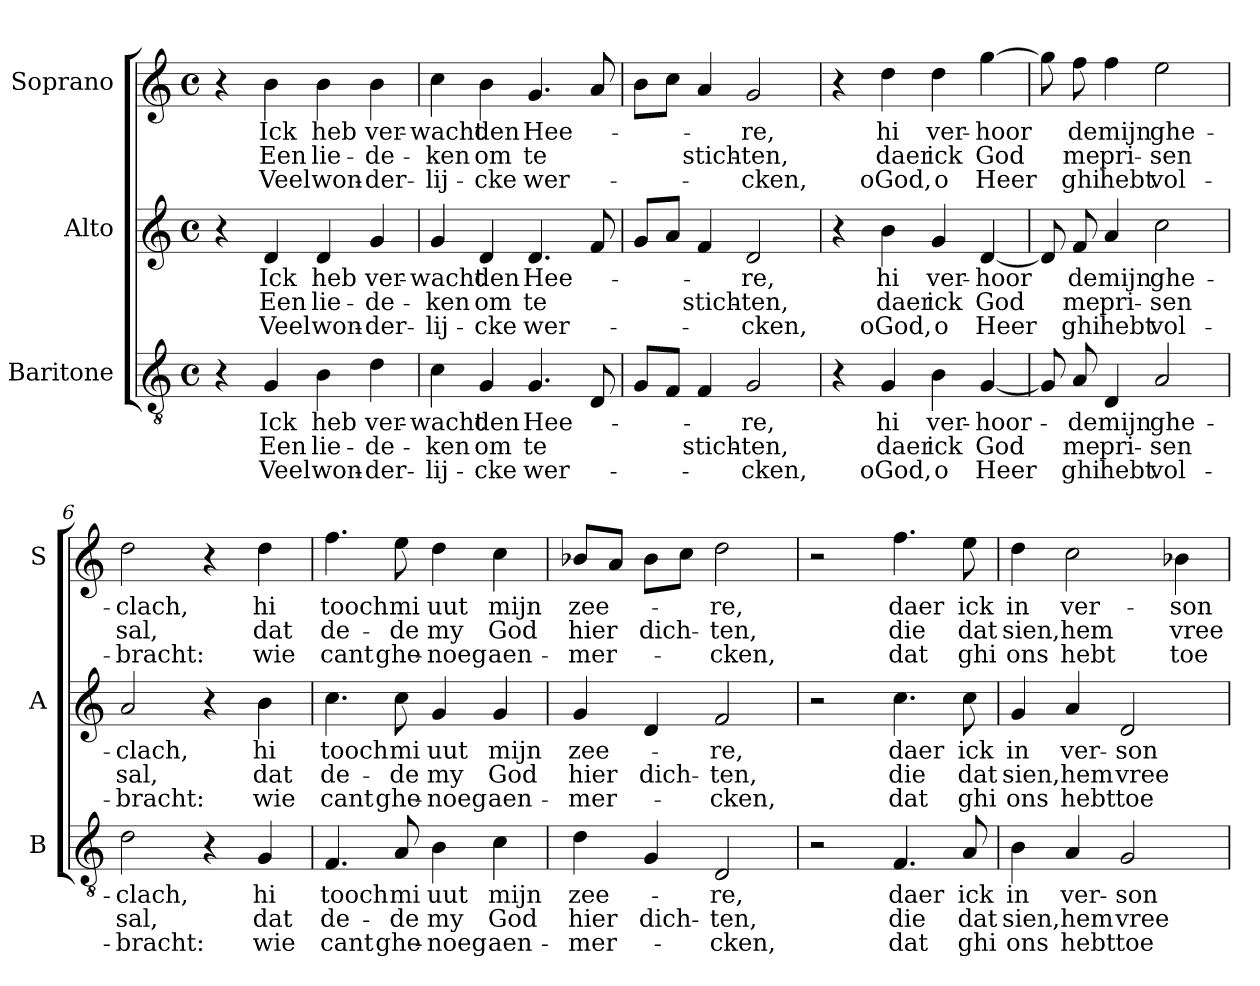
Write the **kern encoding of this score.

**kern	**text	**text	**text	**kern	**text	**text	**text	**kern	**text	**text	**text
*part3	*part3	*part3	*part3	*part2	*part2	*part2	*part2	*part1	*part1	*part1	*part1
*staff3	*staff3	*staff3	*staff3	*staff2	*staff2	*staff2	*staff2	*staff1	*staff1	*staff1	*staff1
*I"Baritone	*	*	*	*I"Alto	*	*	*	*I"Soprano	*	*	*
*I'B	*	*	*	*I'A	*	*	*	*I'S	*	*	*
*clefGv2	*	*	*	*clefG2	*	*	*	*clefG2	*	*	*
*k[]	*	*	*	*k[]	*	*	*	*k[]	*	*	*
*C:	*	*	*	*C:	*	*	*	*C:	*	*	*
*M4/4	*	*	*	*M4/4	*	*	*	*M4/4	*	*	*
*met(c)	*	*	*	*met(c)	*	*	*	*met(c)	*	*	*
=1	=1	=1	=1	=1	=1	=1	=1	=1	=1	=1	=1
4r	.	.	.	4r	.	.	.	4r	.	.	.
!	!LO:LY:b	!LO:LY:b	!LO:LY:b	!	!LO:LY:b	!LO:LY:b	!LO:LY:b	!	!LO:LY:b	!LO:LY:b	!LO:LY:b
4G/	Ick	Een	Veel	4d/	Ick	Een	Veel	4b\	Ick	Een	Veel
!	!LO:LY:b	!LO:LY:b	!LO:LY:b	!	!LO:LY:b	!LO:LY:b	!LO:LY:b	!	!LO:LY:b	!LO:LY:b	!LO:LY:b
4B\	heb	lie-	won-	4d/	heb	lie-	won-	4b\	heb	lie-	won-
!	!LO:LY:b	!LO:LY:b	!LO:LY:b	!	!LO:LY:b	!LO:LY:b	!LO:LY:b	!	!LO:LY:b	!LO:LY:b	!LO:LY:b
4d\	ver-	-de-	-der-	4g/	ver-	-de-	-der-	4b\	ver-	-de-	-der-
=2	=2	=2	=2	=2	=2	=2	=2	=2	=2	=2	=2
!	!LO:LY:b	!LO:LY:b	!LO:LY:b	!	!LO:LY:b	!LO:LY:b	!LO:LY:b	!	!LO:LY:b	!LO:LY:b	!LO:LY:b
4c\	-wacht	-ken	-lij-	4g/	-wacht	-ken	-lij-	4cc\	-wacht	-ken	-lij-
!	!LO:LY:b	!LO:LY:b	!LO:LY:b	!	!LO:LY:b	!LO:LY:b	!LO:LY:b	!	!LO:LY:b	!LO:LY:b	!LO:LY:b
4G/	den	om	-cke	4d/	den	om	-cke	4b\	den	om	-cke
!	!LO:LY:b	!LO:LY:b	!LO:LY:b	!	!LO:LY:b	!LO:LY:b	!LO:LY:b	!	!LO:LY:b	!LO:LY:b	!LO:LY:b
4.G/	Hee-	te	wer-	4.d/	Hee-	te	wer-	4.g/	Hee-	te	wer-
8D/	.	.	.	8f/	.	.	.	8a/	.	.	.
=3	=3	=3	=3	=3	=3	=3	=3	=3	=3	=3	=3
8G/L	.	.	.	8g/L	.	.	.	8b\L	.	.	.
8F/J	.	.	.	8a/J	.	.	.	8cc\J	.	.	.
!	!	!LO:LY:b	!	!	!	!LO:LY:b	!	!	!	!LO:LY:b	!
4F/	.	stich-	.	4f/	.	stich-	.	4a/	.	stich-	.
!	!LO:LY:b	!LO:LY:b	!LO:LY:b	!	!LO:LY:b	!LO:LY:b	!LO:LY:b	!	!LO:LY:b	!LO:LY:b	!LO:LY:b
2G/	-re,	-ten,	-cken,	2d/	-re,	-ten,	-cken,	2g/	-re,	-ten,	-cken,
=4	=4	=4	=4	=4	=4	=4	=4	=4	=4	=4	=4
4r	.	.	.	4r	.	.	.	4r	.	.	.
!	!LO:LY:b	!LO:LY:b	!LO:LY:b	!	!LO:LY:b	!LO:LY:b	!LO:LY:b	!	!LO:LY:b	!LO:LY:b	!LO:LY:b
4G/	hi	daer	oGod,	4b\	hi	daer	oGod,	4dd\	hi	daer	oGod,
!	!LO:LY:b	!LO:LY:b	!LO:LY:b	!	!LO:LY:b	!LO:LY:b	!LO:LY:b	!	!LO:LY:b	!LO:LY:b	!LO:LY:b
4B\	ver-	ick	o	4g/	ver-	ick	o	4dd\	ver-	ick	o
!	!LO:LY:b	!LO:LY:b	!LO:LY:b	!	!LO:LY:b	!LO:LY:b	!LO:LY:b	!	!LO:LY:b	!LO:LY:b	!LO:LY:b
[4G/	-hoor-	God	Heer	[4d/	-hoor	God	Heer	[4gg\	-hoor	God	Heer
=5	=5	=5	=5	=5	=5	=5	=5	=5	=5	=5	=5
8G/]	.	.	.	8d/]	.	.	.	8gg\]	.	.	.
!	!LO:LY:b	!LO:LY:b	!LO:LY:b	!	!LO:LY:b	!LO:LY:b	!LO:LY:b	!	!LO:LY:b	!LO:LY:b	!LO:LY:b
8A/	-de	me	ghi	8f/	de	me	ghi	8ff\	de	me	ghi
!	!LO:LY:b	!LO:LY:b	!LO:LY:b	!	!LO:LY:b	!LO:LY:b	!LO:LY:b	!	!LO:LY:b	!LO:LY:b	!LO:LY:b
4D/	mijn	pri-	hebt	4a/	mijn	pri-	hebt	4ff\	mijn	pri-	hebt
!	!LO:LY:b	!LO:LY:b	!LO:LY:b	!	!LO:LY:b	!LO:LY:b	!LO:LY:b	!	!LO:LY:b	!LO:LY:b	!LO:LY:b
2A/	ghe-	-sen	vol-	2cc\	ghe-	-sen	vol-	2ee\	ghe-	-sen	vol-
!!LO:LB:g=z
=6	=6	=6	=6	=6	=6	=6	=6	=6	=6	=6	=6
!	!LO:LY:b	!LO:LY:b	!LO:LY:b	!	!LO:LY:b	!LO:LY:b	!LO:LY:b	!	!LO:LY:b	!LO:LY:b	!LO:LY:b
2d\	-clach,	sal,	-bracht:	2a/	-clach,	sal,	-bracht:	2dd\	-clach,	sal,	-bracht:
4r	.	.	.	4r	.	.	.	4r	.	.	.
!	!LO:LY:b	!LO:LY:b	!LO:LY:b	!	!LO:LY:b	!LO:LY:b	!LO:LY:b	!	!LO:LY:b	!LO:LY:b	!LO:LY:b
4G/	hi	dat	wie	4b\	hi	dat	wie	4dd\	hi	dat	wie
=7	=7	=7	=7	=7	=7	=7	=7	=7	=7	=7	=7
!	!LO:LY:b	!LO:LY:b	!LO:LY:b	!	!LO:LY:b	!LO:LY:b	!LO:LY:b	!	!LO:LY:b	!LO:LY:b	!LO:LY:b
4.F/	tooch	de-	cant	4.cc\	tooch	de-	cant	4.ff\	tooch	de-	cant
!	!LO:LY:b	!LO:LY:b	!LO:LY:b	!	!LO:LY:b	!LO:LY:b	!LO:LY:b	!	!LO:LY:b	!LO:LY:b	!LO:LY:b
8A/	mi	-de	ghe-	8cc\	mi	-de	ghe-	8ee\	mi	-de	ghe-
!	!LO:LY:b	!LO:LY:b	!LO:LY:b	!	!LO:LY:b	!LO:LY:b	!LO:LY:b	!	!LO:LY:b	!LO:LY:b	!LO:LY:b
4B\	uut	my	-noeg	4g/	uut	my	-noeg	4dd\	uut	my	-noeg
!	!LO:LY:b	!LO:LY:b	!LO:LY:b	!	!LO:LY:b	!LO:LY:b	!LO:LY:b	!	!LO:LY:b	!LO:LY:b	!LO:LY:b
4c\	mijn	God	aen-	4g/	mijn	God	aen-	4cc\	mijn	God	aen-
=8	=8	=8	=8	=8	=8	=8	=8	=8	=8	=8	=8
!	!LO:LY:b	!LO:LY:b	!LO:LY:b	!	!LO:LY:b	!LO:LY:b	!LO:LY:b	!	!LO:LY:b	!LO:LY:b	!LO:LY:b
4d\	zee-	hier	-mer-	4g/	zee-	hier	-mer-	8b-X/L	zee-	hier	-mer-
.	.	.	.	.	.	.	.	8a/J	.	.	.
!	!	!LO:LY:b	!	!	!	!LO:LY:b	!	!	!	!LO:LY:b	!
4G/	.	dich-	.	4d/	.	dich-	.	8b-\L	.	dich-	.
.	.	.	.	.	.	.	.	8cc\J	.	.	.
!	!LO:LY:b	!LO:LY:b	!LO:LY:b	!	!LO:LY:b	!LO:LY:b	!LO:LY:b	!	!LO:LY:b	!LO:LY:b	!LO:LY:b
2D/	-re,	-ten,	-cken,	2f/	-re,	-ten,	-cken,	2dd\	-re,	-ten,	-cken,
=9	=9	=9	=9	=9	=9	=9	=9	=9	=9	=9	=9
2r	.	.	.	2r	.	.	.	2r	.	.	.
!	!LO:LY:b	!LO:LY:b	!LO:LY:b	!	!LO:LY:b	!LO:LY:b	!LO:LY:b	!	!LO:LY:b	!LO:LY:b	!LO:LY:b
4.F/	daer	die	dat	4.cc\	daer	die	dat	4.ff\	daer	die	dat
!	!LO:LY:b	!LO:LY:b	!LO:LY:b	!	!LO:LY:b	!LO:LY:b	!LO:LY:b	!	!LO:LY:b	!LO:LY:b	!LO:LY:b
8A/	ick	dat	ghi	8cc\	ick	dat	ghi	8ee\	ick	dat	ghi
=10	=10	=10	=10	=10	=10	=10	=10	=10	=10	=10	=10
!	!LO:LY:b	!LO:LY:b	!LO:LY:b	!	!LO:LY:b	!LO:LY:b	!LO:LY:b	!	!LO:LY:b	!LO:LY:b	!LO:LY:b
4B\	in	sien,	ons	4g/	in	sien,	ons	4dd\	in	sien,	ons
!	!LO:LY:b	!LO:LY:b	!LO:LY:b	!	!LO:LY:b	!LO:LY:b	!LO:LY:b	!	!LO:LY:b	!LO:LY:b	!LO:LY:b
4A/	ver-	hem	hebt	4a/	ver-	hem	hebt	2cc\	ver-	hem	hebt
!	!LO:LY:b	!LO:LY:b	!LO:LY:b	!	!LO:LY:b	!LO:LY:b	!LO:LY:b	!	!	!	!
2G/	-son-	vree-	toe-	2d/	-son-	vree-	toe-	.	.	.	.
!	!	!	!	!	!	!	!	!	!LO:LY:b	!LO:LY:b	!LO:LY:b
.	.	.	.	.	.	.	.	4b-X\	-son-	vree-	toe-
=	=	=	=	=	=	=	=	=	=	=	=
*-	*-	*-	*-	*-	*-	*-	*-	*-	*-	*-	*-
